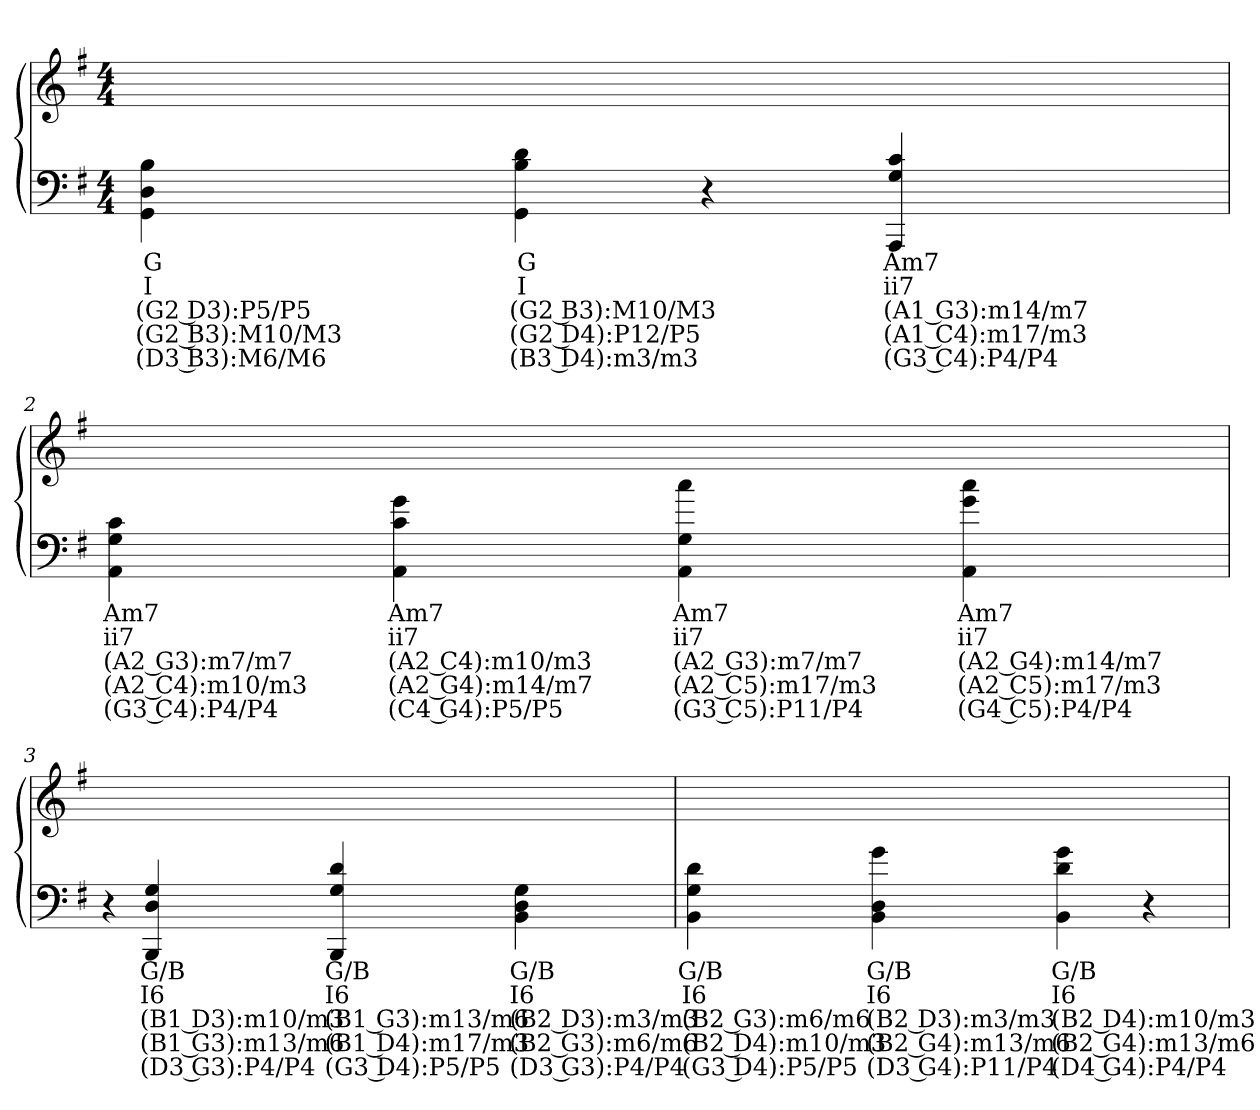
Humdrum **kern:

**kern	**text	**text	**text	**text	**text	**kern
*part2	*part2	*part2	*part2	*part2	*part2	*part1
*staff2	*staff2	*staff2	*staff2	*staff2	*staff2	*staff1
*clefF4	*	*	*	*	*	*clefG2
*k[f#]	*	*	*	*	*	*k[f#]
*G:	*	*	*	*	*	*G:
*M4/4	*	*	*	*	*	*M4/4
*MM60	*	*	*	*	*	*MM60
=1	=1	=1	=1	=1	=1	=1
4GG 4D 4B	G	I	(G2 D3):P5/P5	(G2 B3):M10/M3	(D3 B3):M6/M6	1ryy
4GG 4B 4d	G	I	(G2 B3):M10/M3	(G2 D4):P12/P5	(B3 D4):m3/m3	.
4r	.	.	.	.	.	.
4AAA 4G 4c	Am7	ii7	(A1 G3):m14/m7	(A1 C4):m17/m3	(G3 C4):P4/P4	.
=2	=2	=2	=2	=2	=2	=2
4AA 4G 4c	Am7	ii7	(A2 G3):m7/m7	(A2 C4):m10/m3	(G3 C4):P4/P4	1ryy
4AA 4c 4g	Am7	ii7	(A2 C4):m10/m3	(A2 G4):m14/m7	(C4 G4):P5/P5	.
4AA 4G 4cc	Am7	ii7	(A2 G3):m7/m7	(A2 C5):m17/m3	(G3 C5):P11/P4	.
4AA 4g 4cc	Am7	ii7	(A2 G4):m14/m7	(A2 C5):m17/m3	(G4 C5):P4/P4	.
=3	=3	=3	=3	=3	=3	=3
4r	.	.	.	.	.	1ryy
4BBB 4D 4G	G/B	I6	(B1 D3):m10/m3	(B1 G3):m13/m6	(D3 G3):P4/P4	.
4BBB 4G 4d	G/B	I6	(B1 G3):m13/m6	(B1 D4):m17/m3	(G3 D4):P5/P5	.
4BB 4D 4G	G/B	I6	(B2 D3):m3/m3	(B2 G3):m6/m6	(D3 G3):P4/P4	.
=4	=4	=4	=4	=4	=4	=4
4BB 4G 4d	G/B	I6	(B2 G3):m6/m6	(B2 D4):m10/m3	(G3 D4):P5/P5	1ryy
4BB 4D 4g	G/B	I6	(B2 D3):m3/m3	(B2 G4):m13/m6	(D3 G4):P11/P4	.
4BB 4d 4g	G/B	I6	(B2 D4):m10/m3	(B2 G4):m13/m6	(D4 G4):P4/P4	.
4r	.	.	.	.	.	.
=	=	=	=	=	=	=
*-	*-	*-	*-	*-	*-	*-
